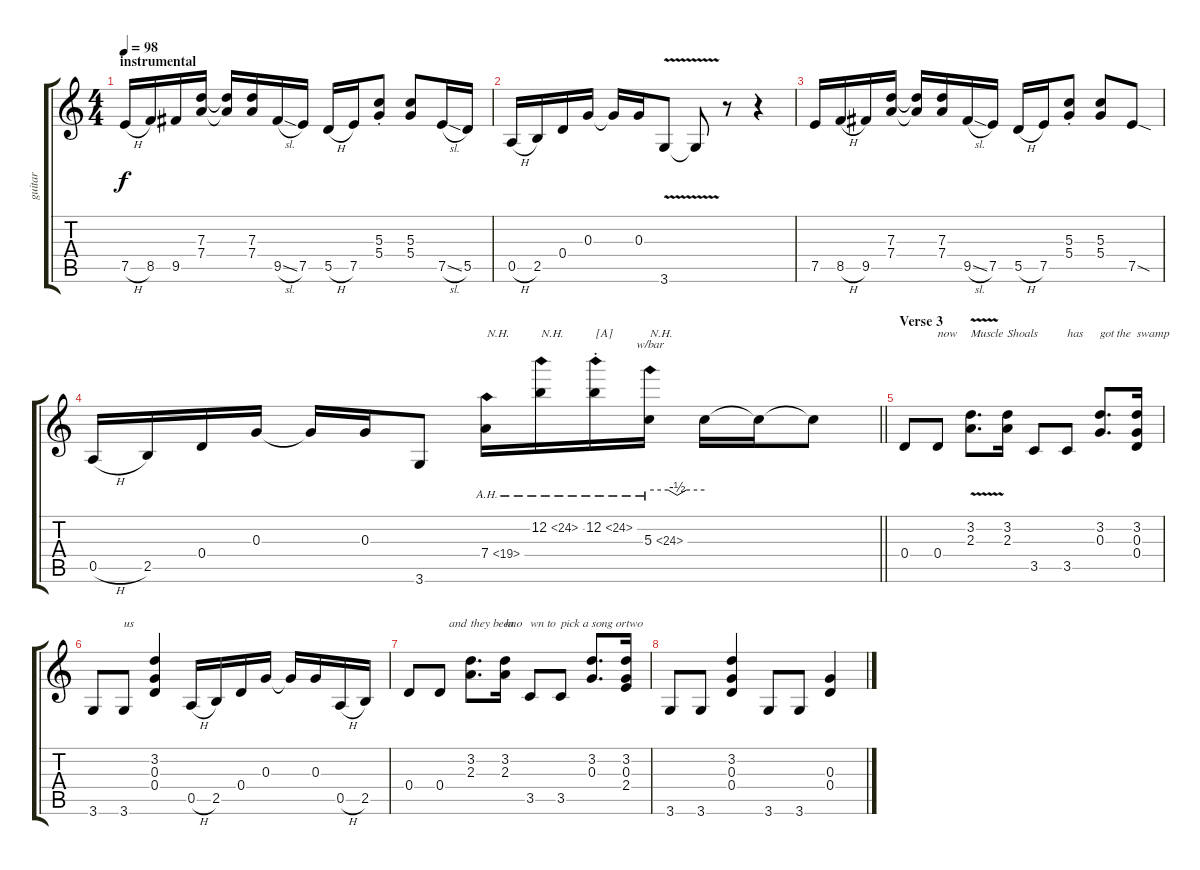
\track ("guitar" "guitar") {instrument electricguitarclean}
\staff {score tabs}
\tuning (E4 B3 G3 D3 A2 E2) {hide}
\ts (4 4)
\section ("" "instrumental")
\tempo 98
\clef g2
\ks c
7.5{h}.16{dy f instrument electricguitarclean} 8.5.16 9.5.16 (7.3 7.4).16 (7.3{t} 7.4{t}).16 (7.3 7.4).16 9.5{sl}.16 7.5.16 5.5{h}.16 7.5.16 (5.3{st} 5.4{st}).8 (5.3 5.4).8 7.5{sl}.16 5.5.16 |
0.5{h}.16 2.5.16 0.4.16 0.3.16 0.3{t}.16 0.3.16 3.6{v}.8 3.6{t}.8 r.8 r.4 |
7.5.16 8.5{h}.16 9.5.16 (7.3 7.4).16 (7.3{t} 7.4{t}).16 (7.3 7.4).16 9.5{sl}.16 7.5.16 5.5{h}.16 7.5.16 (5.3{st} 5.4{st}).8 (5.3 5.4).8 7.5{sod}.8 |
\barLineRight lightlight
0.5{h}.16 2.5.16 0.4.16 0.3.16 0.3{t}.16 0.3.16 3.6.8 7.4{ah 12}.16{txt "N.H."} 12.2{ah 12}.16{txt "N.H."} 12.2{ah 12 st}.16{txt "[A]"} 5.3{ah 19}.16{tbe (custom default 0 0 20 0 30 -2 40 0 60 0) txt "N.H."} 5.3{t}.16 5.3{t}.16 5.3{t}.8 |
\section ("" "Verse 3")
0.4.8 0.4.8{txt "now"} (3.2{v} 2.3{v}).8{d txt "Muscle"} (3.2 2.3).16{txt "Shoals"} 3.5.8 3.5.8{txt "has"} (3.2 0.3).8{d txt "got the"} (3.2 0.3 0.4).16{txt "swamp"} |
3.6.8 3.6.8{txt "us"} (3.2 0.3 0.4).4 0.5{h}.16 2.5.16 0.4.16 0.3.16 0.3{t}.16 0.3.16 0.5{h}.16 2.5.16 |
0.4.8 0.4.8{txt "   and"} (3.2 2.3).8{d txt "they been"} (3.2 2.3).16{txt "kno"} 3.5.8{txt "wn to"} 3.5.8{txt "pick a"} (3.2 0.3).8{d txt "song or"} (3.2 0.3 2.4).16{txt "two"} |
3.6.8 3.6.8 (3.2 0.3 0.4).4 3.6.8 3.6.8 (0.3 0.4).4
